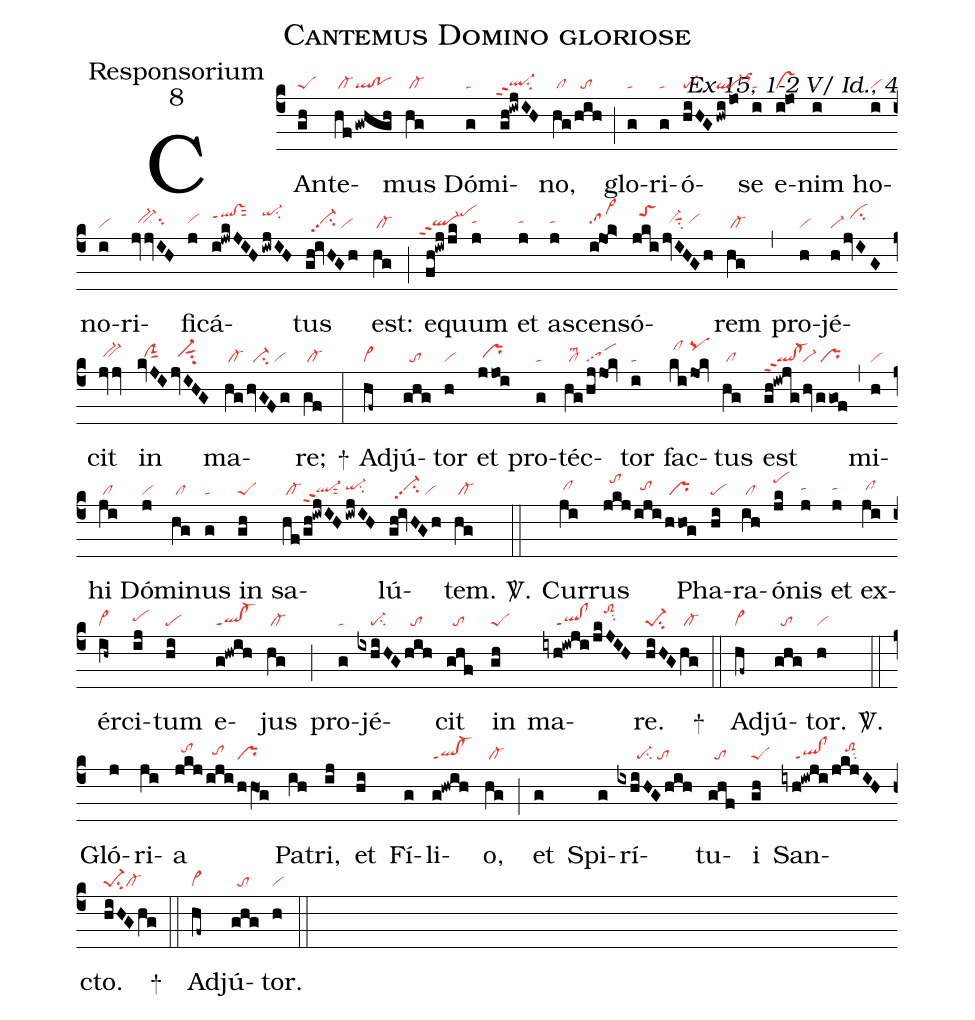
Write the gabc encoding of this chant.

name:Cantemus Domino gloriose;
office-part:Responsorium;
mode:8;
commentary:Ex 15, 1-2 V/ Id., 4;
nabc-lines:1;
%%
(c4)
CAn(gh|peS)te(hf|/cl-|!gwhgh|ql!po)mus(hg|/cl-) Dó(g|ta)mi(gh!iwjIH|`ql-hgppt2su2)no,(hg|/cl|/hih|//to) (;)
glo(g|ta)ri(g|ta)ó(hiHG|pe-su2|/hwi/jo|ql-orhj)se(i|ta) e(i!jo|vs)nim(i|ta) ho(i|vi)no(i|vi)ri(jvjvIH|//bv-hhsu2)fi(j|vihh)cá(i!jwkJIH|qlhj!vshjppt1sut2|/iwjIH|qi-hksu2)tus(gh!ivHGh|//vi-hhpp2su2/vi) est:(hg|/cl-) (;)
e(fh!iwjjk|``ql-hgppt2pehk)quum(j|tahh) et(j|tahh) a(j|tahh)scen(i!jo!k>|sa>hh)só(jki|//toShk|/jvIHGh|//vi-hhsuu1su2/vihh)rem(hg|/cl-) (,)
pro(h|vi)jé(h|vi-|/jvIG|//cihj)cit(jvjv|/bv-hh) in(kvJI|//ciGhh|jvIHG|//vi-hhsut1su2) ma(hg|/cl-|/hvGFg|//vi-su2/vi)re;(gf|/cl-) +(:)
Ad(hf~|cl~)jú(ghg|//to)tor(h|vi) et(jjoi|/prhh) pro(g|ta)téc(hg|/cllsm2|/hjjOk|sapp1)tor(i|ta) fac(ki|/clhk|/jOk|pqhk)tus(hg|/cl) est(gh!iwjg|ql!cl-ppt2|/hv|vi-|/ggof|/pr) (,)
mi(h|vi)hi(ji|/cl) Dó(j|vi)mi(hg|/cl)nus(g|ta) in(gh|peS) sa(hf|/cl-|/gh!iwjIH|ql-hgppt2sut2|/iwjIH|qi-hhsu2)lú(gh!ivHGh|//vi-hhpp2su2/vi)tem.(hg|/cl-) <sp>V/</sp>.(::)
Cur(ji|/clhh)rus(jkj|//tohk|/iji|//tohh|/hhog|/pr) Pha(hi|pe)ra(ih|/cl)ó(jk|pehk)nis(j|tahh) et(j|tahh) ex(ji|/clhh)ér(ih~|cl~)ci(ij|pehh)tum(hi|pe) e(g!hwih|ql!cl-ppt1)jus(hg|/cl-) (;)
pro(g|ta)jé(ixhiHG|////pe-su2|hih|//to)cit(ghf|//to) in(gh|peS) ma(iyh!iwji|////ql!clppt1|/jkJIH|///toS2hksu2)re.(hiHG|pe-1su2|hg|/cl-) +(::)
Ad(hf~|cl~)jú(ghg|//to)tor.(h|vi) <sp>V/</sp>.(::)
Gló(j)ri(ji)a(jkj|//tohi|/iji|//tohh|/hhO1g|pr) Pa(ih)tri,(ij) et(hi) Fí(g)li(g!hwih|ql!cl-ppt1)o,(hg|/cl-) (;)
et(g) Spi(g)rí(ixhiHGhih|//////pe-su2/to)tu(ghf|//to)i(gh|peS) San(iyh!iwji|////ql!clppt1|/jkjIH|////toS2hisu2)cto.(hiHGhg|pe-1su2cl-) +(::)
Ad(hf~|cl~)jú(ghg|//to)tor.(h|vi) (::)
